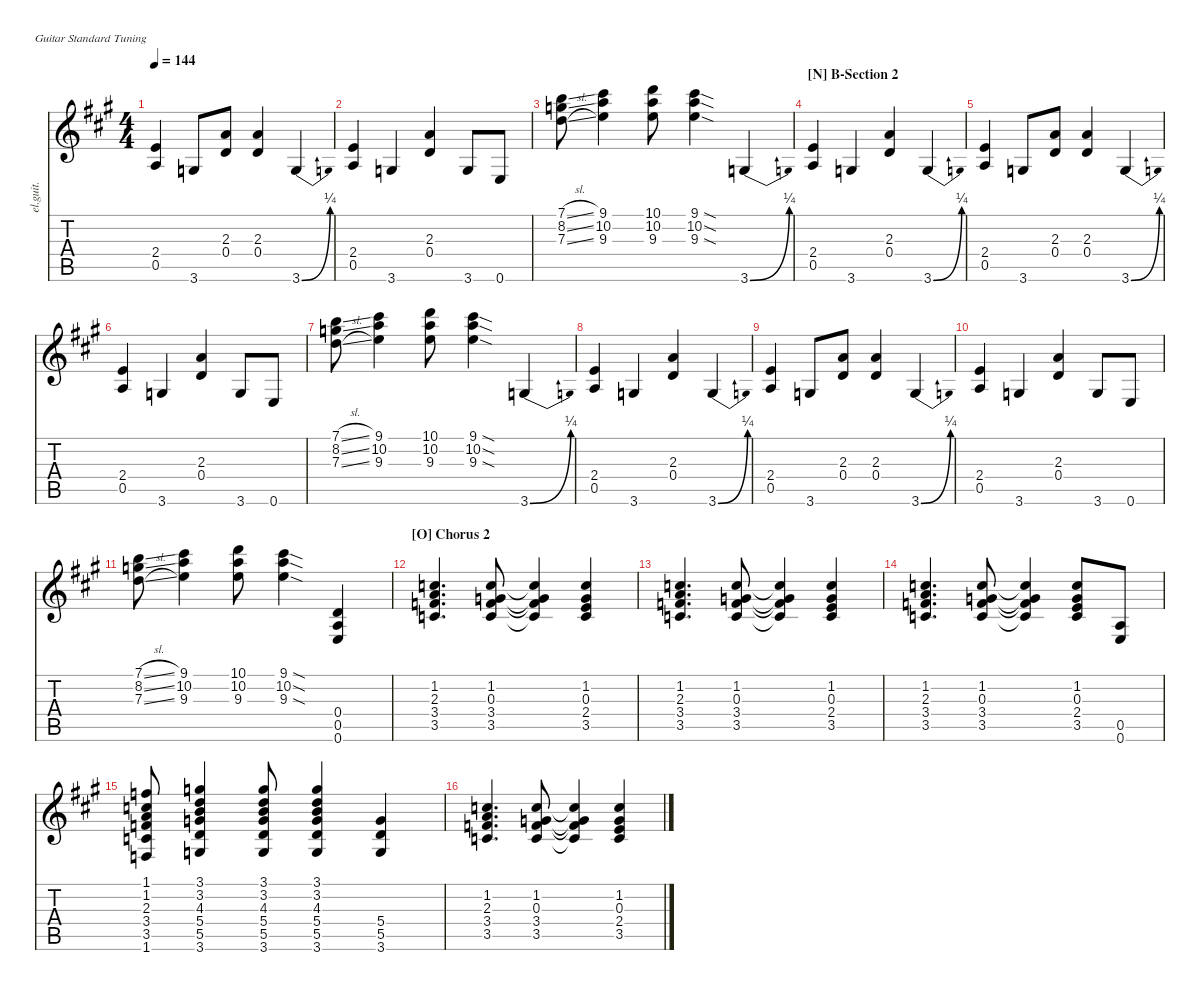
\defaultSystemsLayout 4
\hideDynamics
\bracketExtendMode nobrackets
\track ("E.Guitar II (Right)" "el.guit.") {instrument distortionguitar}
\staff {score tabs}
\tuning (E4 B3 G3 D3 A2 E2)
\ts (4 4)
\tempo 144
\clef g2
\ks a
(0.5{acc forcenatural} 2.4{acc forcenatural}).4{dy mf beam Up} 3.6{acc forcenatural}.8{beam Up} (0.4{acc forcenatural} 2.3{acc forcenatural}).8{beam Up} (0.4{acc forcenatural} 2.3{acc forcenatural}).4{beam Up} 3.6{be (bend 0 0 59.4 1) acc forcenatural}.4{beam Up} |
(0.5{acc forcenatural} 2.4{acc forcenatural}).4{beam Up} 3.6{acc forcenatural}.4{beam Up} (0.4{acc forcenatural} 2.3{acc forcenatural}).4{beam Up} 3.6{acc forcenatural}.8{beam Up} 0.6{acc forcenatural}.8{beam Up} |
(7.1{sl acc forcenatural} 8.2{sl acc forcenatural} 7.3{sl acc forcenatural}).8{beam Down} (9.1{acc #} 10.2{acc forcenatural} 9.3{acc forcenatural}).4{beam Down} (9.3{acc forcenatural} 10.2{acc forcenatural} 10.1{acc forcenatural}).8{beam Down} (9.1{sod acc #} 10.2{sod acc forcenatural} 9.3{sod acc forcenatural}).4{beam Down} 3.6{be (bend 0 0 59.4 1) acc forcenatural}.4{beam Up} |
\section ("N" "B-Section 2")
(0.5{acc forcenatural} 2.4{acc forcenatural}).4{beam Up} 3.6{acc forcenatural}.4{beam Up} (0.4{acc forcenatural} 2.3{acc forcenatural}).4{beam Up} 3.6{be (bend 0 0 59.4 1) acc forcenatural}.4{beam Up} |
(0.5{acc forcenatural} 2.4{acc forcenatural}).4{beam Up} 3.6{acc forcenatural}.8{beam Up} (0.4{acc forcenatural} 2.3{acc forcenatural}).8{beam Up} (0.4{acc forcenatural} 2.3{acc forcenatural}).4{beam Up} 3.6{be (bend 0 0 59.4 1) acc forcenatural}.4{beam Up} |
(0.5{acc forcenatural} 2.4{acc forcenatural}).4{beam Up} 3.6{acc forcenatural}.4{beam Up} (0.4{acc forcenatural} 2.3{acc forcenatural}).4{beam Up} 3.6{acc forcenatural}.8{beam Up} 0.6{acc forcenatural}.8{beam Up} |
(7.1{sl acc forcenatural} 8.2{sl acc forcenatural} 7.3{sl acc forcenatural}).8{beam Down} (9.1{acc #} 10.2{acc forcenatural} 9.3{acc forcenatural}).4{beam Down} (9.3{acc forcenatural} 10.2{acc forcenatural} 10.1{acc forcenatural}).8{beam Down} (9.1{sod acc #} 10.2{sod acc forcenatural} 9.3{sod acc forcenatural}).4{beam Down} 3.6{be (bend 0 0 59.4 1) acc forcenatural}.4{beam Up} |
(0.5{acc forcenatural} 2.4{acc forcenatural}).4{beam Up} 3.6{acc forcenatural}.4{beam Up} (0.4{acc forcenatural} 2.3{acc forcenatural}).4{beam Up} 3.6{be (bend 0 0 59.4 1) acc forcenatural}.4{beam Up} |
(0.5{acc forcenatural} 2.4{acc forcenatural}).4{beam Up} 3.6{acc forcenatural}.8{beam Up} (0.4{acc forcenatural} 2.3{acc forcenatural}).8{beam Up} (0.4{acc forcenatural} 2.3{acc forcenatural}).4{beam Up} 3.6{be (bend 0 0 59.4 1) acc forcenatural}.4{beam Up} |
(0.5{acc forcenatural} 2.4{acc forcenatural}).4{beam Up} 3.6{acc forcenatural}.4{beam Up} (0.4{acc forcenatural} 2.3{acc forcenatural}).4{beam Up} 3.6{acc forcenatural}.8{beam Up} 0.6{acc forcenatural}.8{beam Up} |
(7.1{sl acc forcenatural} 8.2{sl acc forcenatural} 7.3{sl acc forcenatural}).8{beam Down} (9.1{acc #} 10.2{acc forcenatural} 9.3{acc forcenatural}).4{beam Down} (9.3{acc forcenatural} 10.2{acc forcenatural} 10.1{acc forcenatural}).8{beam Down} (9.1{sod acc #} 10.2{sod acc forcenatural} 9.3{sod acc forcenatural}).4{beam Down} (0.4{acc forcenatural} 0.5{acc forcenatural} 0.6{acc forcenatural}).4{beam Up} |
\section ("O" "Chorus 2")
(3.5{acc forcenatural} 3.4{acc forcenatural} 2.3{acc forcenatural} 1.2{acc forcenatural}).4{d beam Up} (1.2{acc forcenatural} 0.3{acc forcenatural} 3.4{acc forcenatural} 3.5{acc forcenatural}).8{beam Up} (1.2{t acc forcenatural} 0.3{t acc forcenatural} 3.4{t acc forcenatural} 3.5{t acc forcenatural}).4{beam Up} (3.5{acc forcenatural} 2.4{acc forcenatural} 0.3{acc forcenatural} 1.2{acc forcenatural}).4{beam Up} |
(3.5{acc forcenatural} 3.4{acc forcenatural} 2.3{acc forcenatural} 1.2{acc forcenatural}).4{d beam Up} (1.2{acc forcenatural} 0.3{acc forcenatural} 3.4{acc forcenatural} 3.5{acc forcenatural}).8{beam Up} (1.2{t acc forcenatural} 0.3{t acc forcenatural} 3.4{t acc forcenatural} 3.5{t acc forcenatural}).4{beam Up} (3.5{acc forcenatural} 2.4{acc forcenatural} 0.3{acc forcenatural} 1.2{acc forcenatural}).4{beam Up} |
(3.5{acc forcenatural} 3.4{acc forcenatural} 2.3{acc forcenatural} 1.2{acc forcenatural}).4{d beam Up} (1.2{acc forcenatural} 0.3{acc forcenatural} 3.4{acc forcenatural} 3.5{acc forcenatural}).8{beam Up} (1.2{t acc forcenatural} 0.3{t acc forcenatural} 3.4{t acc forcenatural} 3.5{t acc forcenatural}).4{beam Up} (3.5{acc forcenatural} 2.4{acc forcenatural} 0.3{acc forcenatural} 1.2{acc forcenatural}).8{beam Up} (0.6{acc forcenatural} 0.5{acc forcenatural}).8{beam Up} |
(1.1{acc forcenatural} 1.2{acc forcenatural} 2.3{acc forcenatural} 3.4{acc forcenatural} 3.5{acc forcenatural} 1.6{acc forcenatural}).8{beam Up} (3.6{acc forcenatural} 5.5{acc forcenatural} 5.4{acc forcenatural} 4.3{acc forcenatural} 3.2{acc forcenatural} 3.1{acc forcenatural}).4{beam Up} (3.1{acc forcenatural} 3.2{acc forcenatural} 4.3{acc forcenatural} 5.4{acc forcenatural} 5.5{acc forcenatural} 3.6{acc forcenatural}).8{beam Up} (3.6{acc forcenatural} 5.5{acc forcenatural} 5.4{acc forcenatural} 4.3{acc forcenatural} 3.2{acc forcenatural} 3.1{acc forcenatural}).4{beam Up} (3.6{acc forcenatural} 5.5{acc forcenatural} 5.4{acc forcenatural}).4{beam Up} |
(3.5{acc forcenatural} 3.4{acc forcenatural} 2.3{acc forcenatural} 1.2{acc forcenatural}).4{d beam Up} (1.2{acc forcenatural} 0.3{acc forcenatural} 3.4{acc forcenatural} 3.5{acc forcenatural}).8{beam Up} (1.2{t acc forcenatural} 0.3{t acc forcenatural} 3.4{t acc forcenatural} 3.5{t acc forcenatural}).4{beam Up} (3.5{acc forcenatural} 2.4{acc forcenatural} 0.3{acc forcenatural} 1.2{acc forcenatural}).4{beam Up}
